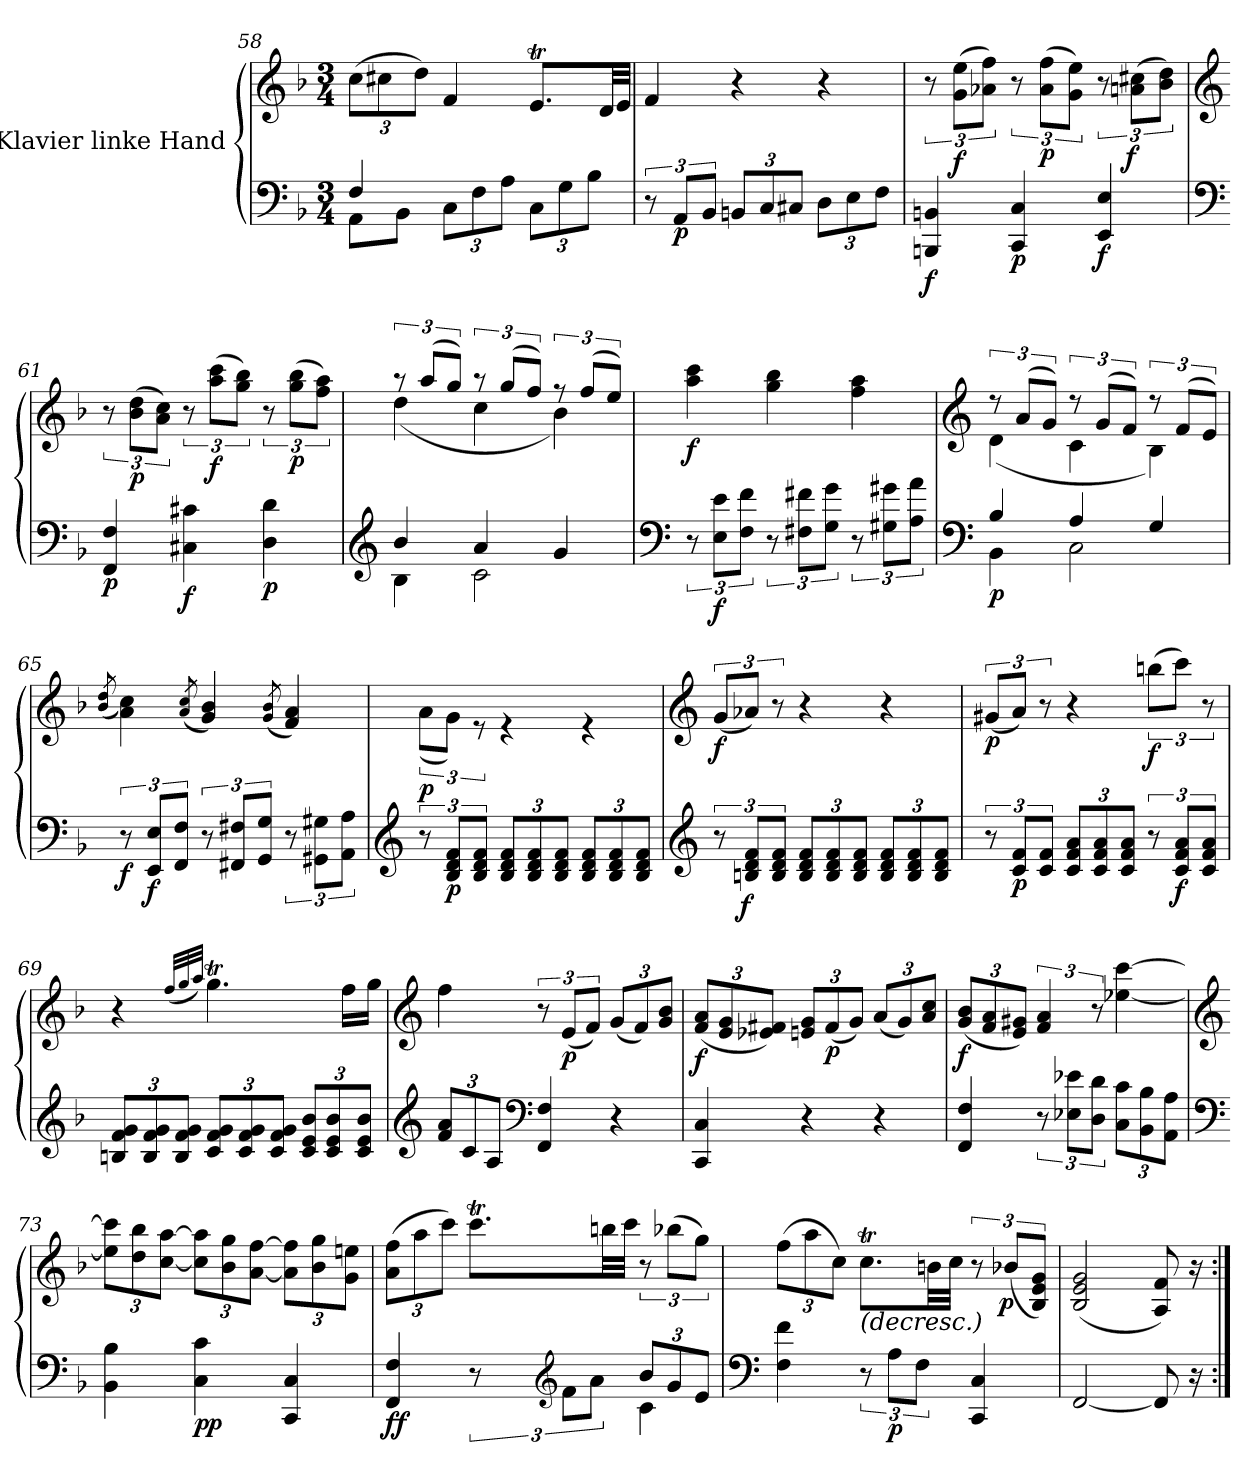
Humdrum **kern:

**kern	**kern	**dynam
*part1	*part1	*part1
*staff2	*staff1	*staff1/2
*I"Klavier linke Hand	*	*
!!LO:LB:g=z
*clefF4	*clefG2	*
*k[b-]	*k[b-]	*
*M3/4	*M3/4	*
=58	=58	=58
*^	*	*
*	*	*Xbrackettup	*
4F/	8AA\L	(12cc\L	.
.	.	12cc#X\	.
.	8BB-\J	.	.
.	.	12dd\J)	.
*Xbrackettup	*	*	*
12C\L	2ryy	4f/	.
12F\	.	.	.
12A\J	.	.	.
12C\L	.	8.et/L	.
12G\	.	.	.
12B-\J	.	.	.
.	.	32d/LL	.
.	.	32e/JJJ	.
*v	*v	*	*
=59	=59	=59
*brackettup	*	*
12r	4f/	.
!	!	!LO:DY:b=2
12AA/L	.	p
12BB-/J	.	.
*Xbrackettup	*	*
12BBn/L	4r	.
12C/	.	.
12C#X/J	.	.
12D\L	4r	.
12E\	.	.
12F\J	.	.
=60	=60	=60
*	*brackettup	*
!	!	!LO:DY:b=2
4BBBn/ 4BBn/	12r	f
!	!	!LO:DY:b
.	(12g\ 12ee\L	f
.	12a-X\ 12ff\J)	.
!	!	!LO:DY:b=2
4CC/ 4C/	12r	p
!	!	!LO:DY:b
.	(12a-\ 12ff\L	p
.	12g\ 12ee\J)	.
!	!	!LO:DY:b=2
4EE/ 4E/	12r	f
!	!	!LO:DY:b
.	(12an\ 12cc#X\L	f
.	12b-\ 12dd\J)	.
!!LO:PB:g=z
=61	=61	=61
*clefF4	*clefG2	*
!	!	!LO:DY:b=2
4FF/ 4F/	12r	p
!	!	!LO:DY:b
.	(12b-\ 12dd\L	p
.	12a\ 12cc\J)	.
!	!	!LO:DY:b=2
4C#X\ 4c#X\	12r	f
!	!	!LO:DY:b
.	(12aa\ 12ccc\L	f
.	12gg\ 12bb-\J)	.
!	!	!LO:DY:b=2
4D\ 4d\	12r	p
!	!	!LO:DY:b
.	(12gg\ 12bb-\L	p
.	12ff\ 12aa\J)	.
=62	=62	=62
*clefG2	*	*
*^	*^	*
4b-/	4B-\	12r	(4dd\	.
.	.	(12aa/L	.	.
.	.	12gg/J)	.	.
4a/	2c\	12r	4cc\	.
.	.	(12gg/L	.	.
.	.	12ff/J)	.	.
4g/	.	12r	4b-\)	.
.	.	(12ff/L	.	.
.	.	12ee/J)	.	.
*v	*v	*	*	*
*	*v	*v	*
=63	=63	=63
*clefF4	*	*
*brackettup	*	*
!	!	!LO:DY:b
12r	4aa\ 4ccc\	f
!	!	!LO:DY:b=2
12E\ 12e\L	.	f
12F\ 12f\J	.	.
12r	4gg\ 4bb-\	.
12F#X\ 12f#X\L	.	.
12G\ 12g\J	.	.
12r	4ff\ 4aa\	.
12G#X\ 12g#X\L	.	.
12A\ 12a\J	.	.
!!LO:LB:g=z
=64	=64	=64
*clefF4	*clefG2	*
*^	*^	*
!	!	!	!	!LO:DY:b=2
4B-/	4BB-\	12r	(4d\	p
.	.	(12a/L	.	.
.	.	12g/J)	.	.
4A/	2C\	12r	4c\	.
.	.	(12g/L	.	.
.	.	12f/J)	.	.
4G/	.	12r	4B-\)	.
.	.	(12f/L	.	.
.	.	12e/J)	.	.
*v	*v	*	*	*
*	*v	*v	*
=65	=65	=65
.	(8qb-/ 8qdd/	.
!	!	!LO:DY:b=2
12r	4a\ 4cc\)	f
!	!	!LO:DY:b=2
12EE/ 12E/L	.	f
12FF/ 12F/J	.	.
.	(8qa/ 8qcc/	.
12r	4g/ 4b-/)	.
12FF#X/ 12F#X/L	.	.
12GG/ 12G/J	.	.
.	(8qg/ 8qb-/	.
12r	4f/ 4a/)	.
12GG#X\ 12G#X\L	.	.
12AA\ 12A\J	.	.
=66	=66	=66
*clefG2	*	*
*	*^	*
!	!	!	!LO:DY:b
12r	2.ryy	(12a\L	p
!	!	!	!LO:DY:b=2
12B-/ 12d/ 12f/L	.	12g\J)	p
12B-/ 12d/ 12f/J	.	12r	.
*Xbrackettup	*	*	*
12B-/ 12d/ 12f/L	.	4r	.
12B-/ 12d/ 12f/	.	.	.
12B-/ 12d/ 12f/J	.	.	.
12B-/ 12d/ 12f/L	.	4r	.
12B-/ 12d/ 12f/	.	.	.
12B-/ 12d/ 12f/J	.	.	.
*	*v	*v	*
!!LO:LB:g=z
=67	=67	=67
*clefG2	*clefG2	*
*brackettup	*	*
!	!	!LO:DY:b
12r	(12g/L	f
!	!	!LO:DY:b=2
12Bn/ 12d/ 12f/L	12a-X/J)	f
12B/ 12d/ 12f/J	12r	.
*Xbrackettup	*	*
12B/ 12d/ 12f/L	4r	.
12B/ 12d/ 12f/	.	.
12B/ 12d/ 12f/J	.	.
12B/ 12d/ 12f/L	4r	.
12B/ 12d/ 12f/	.	.
12B/ 12d/ 12f/J	.	.
=68	=68	=68
*brackettup	*	*
!	!	!LO:DY:b
12r	(12g#X/L	p
!	!	!LO:DY:b=2
12c/ 12f/L	12a/J)	p
12c/ 12f/J	12r	.
*Xbrackettup	*	*
12c/ 12f/ 12a/L	4r	.
12c/ 12f/ 12a/	.	.
12c/ 12f/ 12a/J	.	.
*brackettup	*	*
!	!	!LO:DY:b
12r	(12bbn\L	f
!	!	!LO:DY:b=2
12c/ 12f/ 12a/L	12ccc\J)	f
12c/ 12f/ 12a/J	12r	.
=69	=69	=69
*Xbrackettup	*	*
12Bn/ 12f/ 12g/L	4r	.
12B/ 12f/ 12g/	.	.
12B/ 12f/ 12g/J	.	.
.	(32qff/LLL	.
.	32qgg/	.
.	32qaa/JJJ)	.
12c/ 12f/ 12g/L	4.ggT\	.
12c/ 12f/ 12g/	.	.
12c/ 12f/ 12g/J	.	.
12c/ 12e/ 12b-/L	.	.
12c/ 12e/ 12b-/	.	.
.	16ff\LL	.
12c/ 12e/ 12b-/J	.	.
.	16gg\JJ	.
!!LO:LB:g=z
=70	=70	=70
*clefG2	*clefG2	*
12f/ 12a/L	4ff\	.
12c/	.	.
12A/J	.	.
*clefF4	*	*
4FF/ 4F/	12r	.
!	!	!LO:DY:b
.	(12e/L	p
.	12f/J)	.
*	*Xbrackettup	*
4r	(12g/L	.
.	12f/)	.
.	12g/ 12b-/J	.
=71	=71	=71
!	!	!LO:DY:b
4CC/ 4C/	(12f/ 12a/L	f
.	12e/ 12g/	.
.	12e-X/ 12f#X/J)	.
4r	12en/ 12g/L	.
!	!	!LO:DY:b
.	(12f#/	p
.	12g/J)	.
4r	(12a/L	.
.	12g/)	.
.	12a/ 12cc/J	.
=72	=72	=72
!	!	!LO:DY:b
4FF/ 4F/	(12g/ 12b-/L	f
.	12f/ 12a/	.
.	12e/ 12g#X/J)	.
*brackettup	*brackettup	*
12r	6f/ 6a/	.
12E-X\ 12e-X\L	.	.
12D\ 12d\J	12r	.
*Xbrackettup	*	*
12C\ 12c\L	[4ee-X\ [4ccc\	.
12BB-\ 12B-\	.	.
12AA\ 12A\J	.	.
!!LO:LB:g=z
=73	=73	=73
*clefF4	*clefG2	*
*^	*	*
*	*	*Xbrackettup	*
2.ryy	4BB-\ 4B-\	12ee-\] 12ccc\]L	.
.	.	12dd\ 12bb-\	.
.	.	[12cc\ [12aa\J	.
!	!	!	!LO:DY:b=2
!	!	!	!LO:DY:n=1:b
.	4C\ 4c\	12cc\] 12aa\]L	p p
.	.	12b-\ 12gg\	.
.	.	[12a\ [12ff\J	.
.	4CC/ 4C/	12a\] 12ff\]L	.
.	.	12b-\ 12gg\	.
.	.	12g\ 12een\J	.
=74	=74	=74	=74
!	!	!	!LO:DY:b=2
!	!	!	!LO:DY:n=1:b
4ryy	4FF/ 4F/	(12a\ 12ff\L	f f
.	.	12aa\	.
.	.	12ccc\J)	.
*	*brackettup	*	*
4ryy	12r	8.cccT\L	.
*clefG2	*	*	*
.	12f\L	.	.
.	12a\J	.	.
.	.	32bbn\LL	.
.	.	32ccc\JJJ	.
*Xbrackettup	*	*brackettup	*
12b-/L	4c\	12r	.
12g/	.	(12bb-X\L	.
12e/J	.	12gg\J)	.
!!LO:LB:g=z
=75	=75	=75	=75
*clefF4	*	*	*
*	*	*Xbrackettup	*
4ryy	4F\ 4f\	(12ff\L	.
.	.	12aa\	.
.	.	12cc\J)	.
*brackettup	*	*	*
!	!	!LO:TX:b:i:t=(decresc.)	!
12r	2ryy	8.ccT\L	.
!	!	!	!LO:DY:b=2
12A\L	.	.	p
12F\J	.	.	.
.	.	32bn\LL	.
.	.	32cc\JJJ	.
*	*	*brackettup	*
4CC/ 4C/	.	12r	.
!	!	!	!LO:DY:b
.	.	(12b-X/L	p
.	.	12B-/ 12e/ 12g/J)	.
=76	=76	=76	=76
2ryy	[2FF/	(2B-/ 2e/ 2g/	.
8ryy	8FF/]	8A/ 8f/)	.
16ryy	16r	16r	.
*v	*v	*	*
=:|!	=:|!	=:|!
*-	*-	*-
